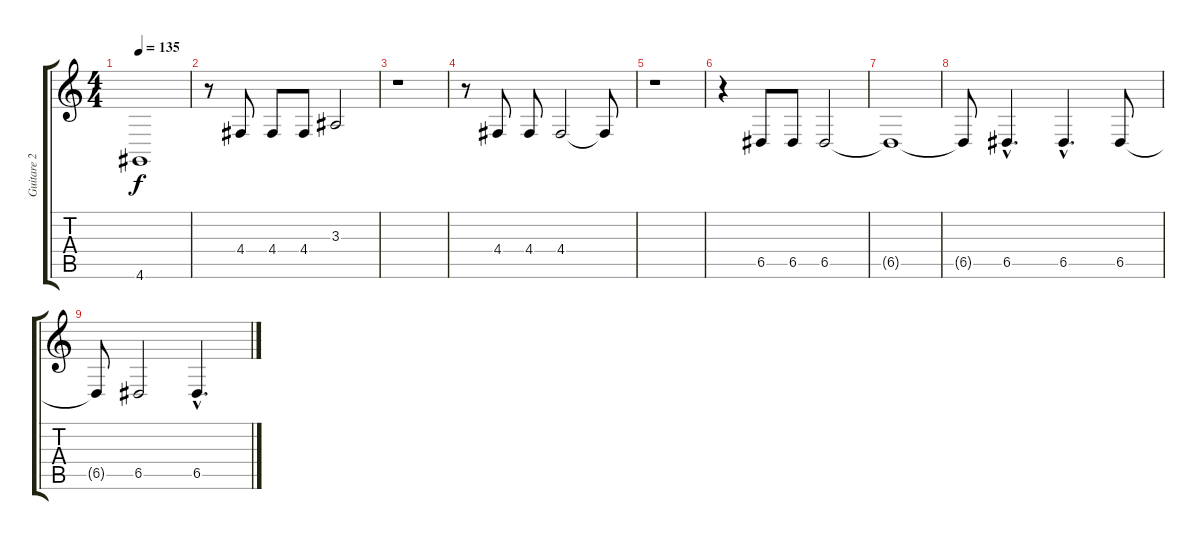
\track ("Guitare 2" "Guitare 2") {instrument electricpiano2}
\staff {score tabs}
\tuning (E4 B3 G3 D3 A2 E2) {hide}
\ts (4 4)
\tempo 135
\clef g2
\ks c
4.6{t}.1{dy f} |
r.8 4.4.8 4.4.8 4.4.8 3.3.2 |
r.1 |
r.8 4.4.8 4.4.8 4.4.2 4.4{t}.8 |
r.1 |
r.4 6.5.8 6.5.8 6.5.2 |
6.5{t}.1 |
6.5{t}.8 6.5{hac}.4{d} 6.5{hac}.4{d} 6.5.8 |
6.5{t}.8 6.5.2 6.5{hac}.4{d}
